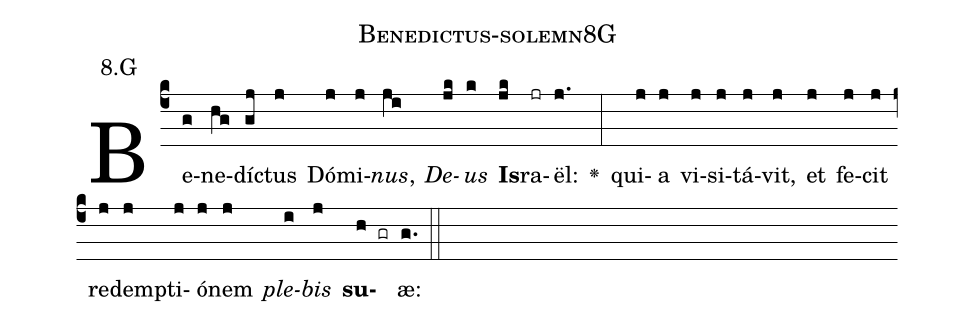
name: Benedictus-solemn8G;
annotation: 8.G;
%%
(c4)Be(g)ne(hg)dí(gj)ctus(j) Dó(j)mi(j)<i>nus</i>,(ji) <i>De</i>(jk)<i>us</i>(k) <b>Is</b>(jk)ra(jr)ël:(j.) <v>\greheightstar</v>(:) qui(j)a(j) vi(j)si(j)tá(j)vit,(j) et(j) fe(j)cit(j) re(j)dem(j)pti(j)ó(j)nem(j) <i>ple</i>(i)<i>bis</i>(j) <b>su</b>(h gr)æ:(g.) (::)


%E(j) u(j) o(i) u(j) a(h) e.(g.) (::)
